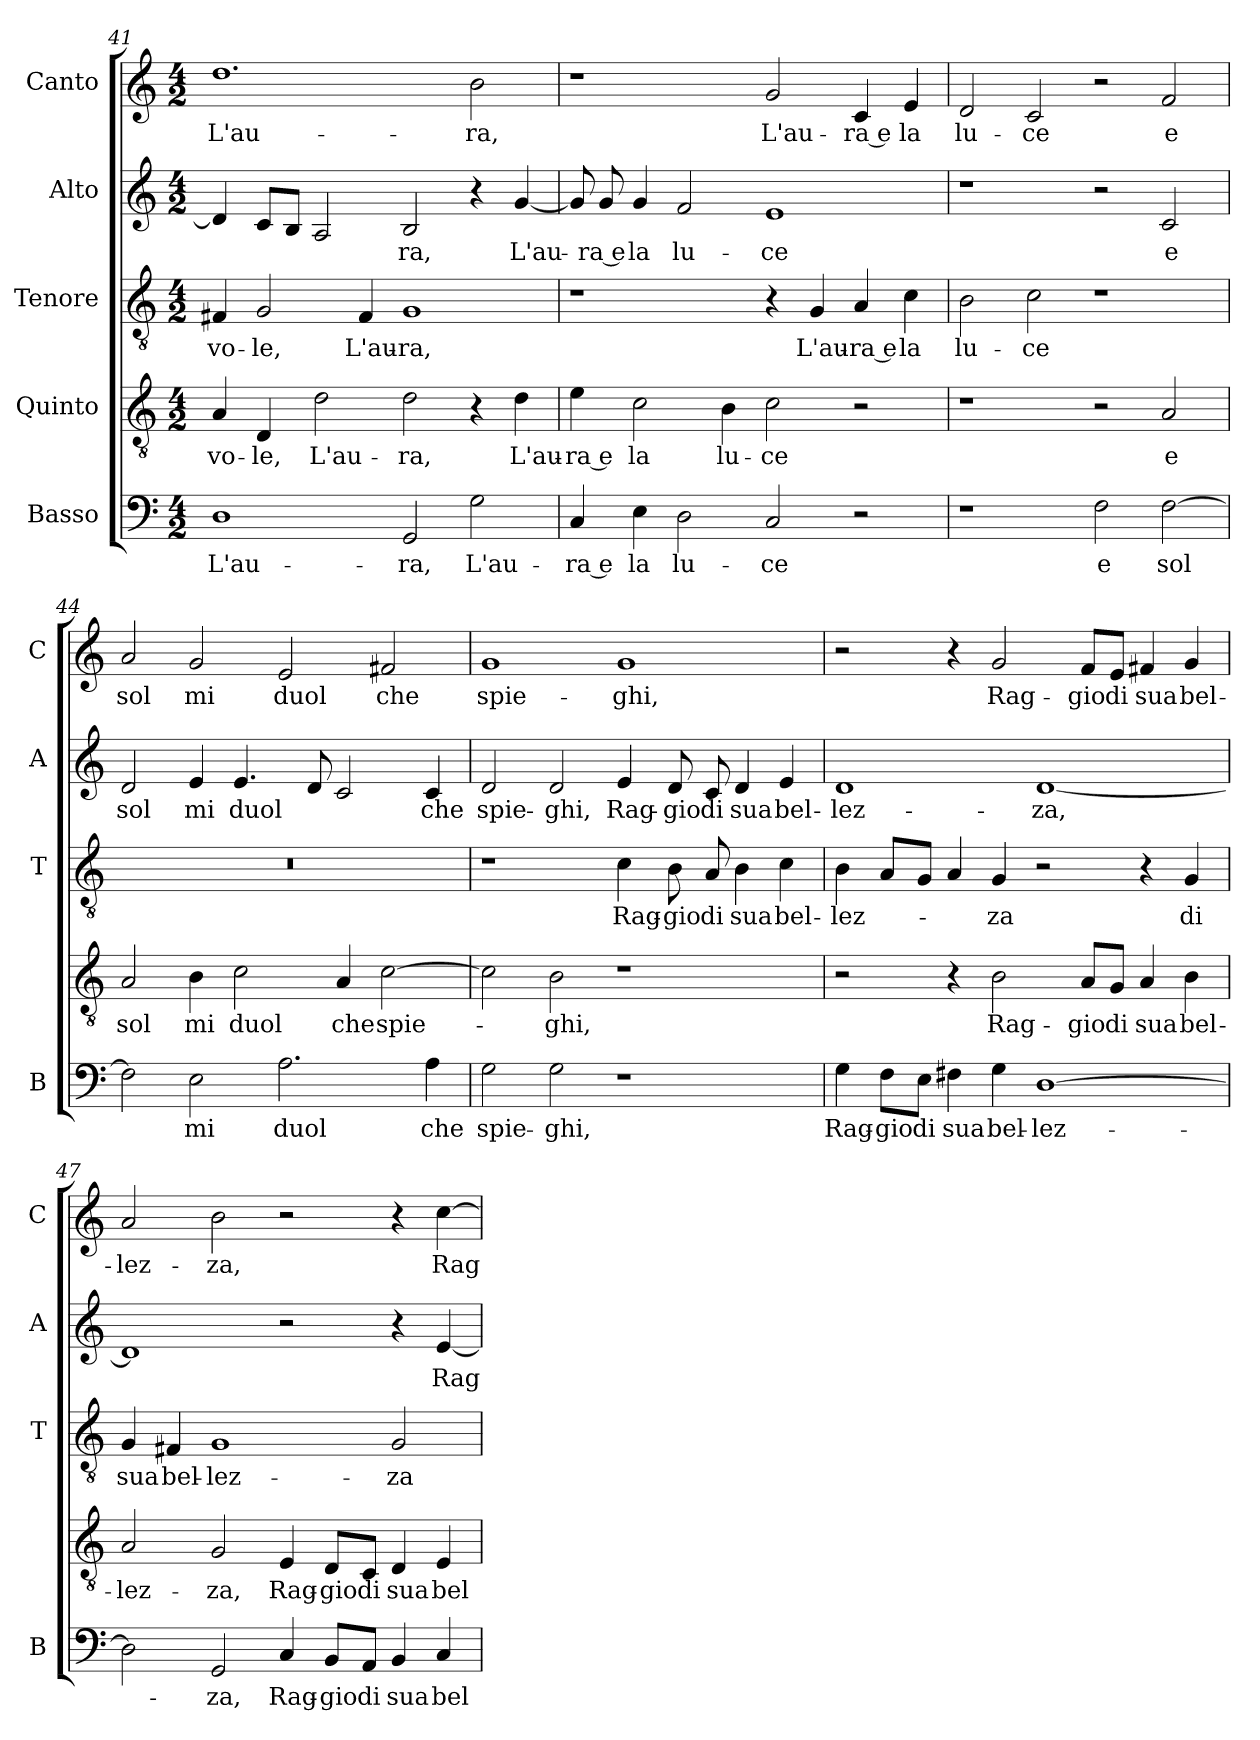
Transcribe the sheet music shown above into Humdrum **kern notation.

**kern	**text	**kern	**text	**kern	**text	**kern	**text	**kern	**text
*part5	*part5	*part4	*part4	*part3	*part3	*part2	*part2	*part1	*part1
*staff5	*staff5	*staff4	*staff4	*staff3	*staff3	*staff2	*staff2	*staff1	*staff1
*I"Basso	*	*I"Quinto	*	*I"Tenore	*	*I"Alto	*	*I"Canto	*
*I'B	*	*	*	*I'T	*	*I'A	*	*I'C	*
!!LO:LB:g=z
*clefF4	*	*clefGv2	*	*clefGv2	*	*clefG2	*	*clefG2	*
*k[]	*	*k[]	*	*k[]	*	*k[]	*	*k[]	*
*C:	*	*C:	*	*C:	*	*C:	*	*C:	*
*M4/2	*	*M4/2	*	*M4/2	*	*M4/2	*	*M4/2	*
=41	=41	=41	=41	=41	=41	=41	=41	=41	=41
!	!LO:LY:b	!	!LO:LY:b	!	!LO:LY:b	!	!	!	!LO:LY:b
1D	L'au-	4A/	-vo-	4F#X/	-vo-	4d/]	.	1.dd	L'au-
!	!	!	!LO:LY:b	!	!LO:LY:b	!	!	!	!
.	.	4D/	-le,	2G/	-le,	8c/L	.	.	.
.	.	.	.	.	.	8B/J	.	.	.
!	!	!	!LO:LY:b	!	!	!	!	!	!
.	.	2d\	L'au-	.	.	2A/	.	.	.
!	!	!	!	!	!LO:LY:b	!	!	!	!
.	.	.	.	4F#/	L'au-	.	.	.	.
!	!LO:LY:b	!	!LO:LY:b	!	!LO:LY:b	!	!LO:LY:b	!	!
2GG/	-ra,	2d\	-ra,	1G	-ra,	2B/	-ra,	.	.
!	!LO:LY:b	!	!	!	!	!	!	!	!LO:LY:b
2G\	L'au-	4r	.	.	.	4r	.	2b\	-ra,
!	!	!	!LO:LY:b	!	!	!	!LO:LY:b	!	!
.	.	4d\	L'au-	.	.	[4g/	L'au-	.	.
=42	=42	=42	=42	=42	=42	=42	=42	=42	=42
!	!LO:LY:b	!	!LO:LY:b	!	!	!	!	!	!
4C/	-ra e	4e\	-ra e	1r	.	8g/]	.	1r	.
!	!	!	!	!	!	!	!LO:LY:b	!	!
.	.	.	.	.	.	8g/	-ra e	.	.
!	!LO:LY:b	!	!LO:LY:b	!	!	!	!LO:LY:b	!	!
4E\	la	2c\	la	.	.	4g/	la	.	.
!	!LO:LY:b	!	!	!	!	!	!LO:LY:b	!	!
2D\	lu-	.	.	.	.	2f/	lu-	.	.
!	!	!	!LO:LY:b	!	!	!	!	!	!
.	.	4B\	lu-	.	.	.	.	.	.
!	!LO:LY:b	!	!LO:LY:b	!	!	!	!LO:LY:b	!	!LO:LY:b
2C/	-ce	2c\	-ce	4r	.	1e	-ce	2g/	L'au-
!	!	!	!	!	!LO:LY:b	!	!	!	!
.	.	.	.	4G/	L'au-	.	.	.	.
!	!	!	!	!	!LO:LY:b	!	!	!	!LO:LY:b
2r	.	2r	.	4A/	-ra e	.	.	4c/	-ra e
!	!	!	!	!	!LO:LY:b	!	!	!	!LO:LY:b
.	.	.	.	4c\	la	.	.	4e/	la
=43	=43	=43	=43	=43	=43	=43	=43	=43	=43
!	!	!	!	!	!LO:LY:b	!	!	!	!LO:LY:b
1r	.	1r	.	2B\	lu-	1r	.	2d/	lu-
!	!	!	!	!	!LO:LY:b	!	!	!	!LO:LY:b
.	.	.	.	2c\	-ce	.	.	2c/	-ce
!	!LO:LY:b	!	!	!	!	!	!	!	!
2F\	e	2r	.	1r	.	2r	.	2r	.
!	!LO:LY:b	!	!LO:LY:b	!	!	!	!LO:LY:b	!	!LO:LY:b
[2F\	sol	2A/	e	.	.	2c/	e	2f/	e
=44	=44	=44	=44	=44	=44	=44	=44	=44	=44
!	!	!	!LO:LY:b	!	!	!	!LO:LY:b	!	!LO:LY:b
2F\]	.	2A/	sol	0r	.	2d/	sol	2a/	sol
!	!LO:LY:b	!	!LO:LY:b	!	!	!	!LO:LY:b	!	!LO:LY:b
2E\	mi	4B\	mi	.	.	4e/	mi	2g/	mi
!	!	!	!LO:LY:b	!	!	!	!LO:LY:b	!	!
.	.	2c\	duol	.	.	4.e/	duol	.	.
!	!LO:LY:b	!	!	!	!	!	!	!	!LO:LY:b
2.A\	duol	.	.	.	.	.	.	2e/	duol
.	.	.	.	.	.	8d/	.	.	.
!	!	!	!LO:LY:b	!	!	!	!	!	!
.	.	4A/	che	.	.	2c/	.	.	.
!	!	!	!LO:LY:b	!	!	!	!	!	!LO:LY:b
.	.	[2c\	spie-	.	.	.	.	2f#X/	che
!	!LO:LY:b	!	!	!	!	!	!LO:LY:b	!	!
4A\	che	.	.	.	.	4c/	che	.	.
!!LO:LB:g=z
=45	=45	=45	=45	=45	=45	=45	=45	=45	=45
!	!LO:LY:b	!	!	!	!	!	!LO:LY:b	!	!LO:LY:b
2G\	spie-	2c\]	.	1r	.	2d/	spie-	1g	spie-
!	!LO:LY:b	!	!LO:LY:b	!	!	!	!LO:LY:b	!	!
2G\	-ghi,	2B\	-ghi,	.	.	2d/	-ghi,	.	.
!	!	!	!	!	!LO:LY:b	!	!LO:LY:b	!	!LO:LY:b
1r	.	1r	.	4c\	Rag-	4e/	Rag-	1g	-ghi,
!	!	!	!	!	!LO:LY:b	!	!LO:LY:b	!	!
.	.	.	.	8B\	-gio	8d/	-gio	.	.
!	!	!	!	!	!LO:LY:b	!	!LO:LY:b	!	!
.	.	.	.	8A/	di	8c/	di	.	.
!	!	!	!	!	!LO:LY:b	!	!LO:LY:b	!	!
.	.	.	.	4B\	sua	4d/	sua	.	.
!	!	!	!	!	!LO:LY:b	!	!LO:LY:b	!	!
.	.	.	.	4c\	bel-	4e/	bel-	.	.
=46	=46	=46	=46	=46	=46	=46	=46	=46	=46
!	!LO:LY:b	!	!	!	!LO:LY:b	!	!LO:LY:b	!	!
4G\	Rag-	2r	.	4B\	-lez-	1d	-lez-	2r	.
!	!LO:LY:b	!	!	!	!	!	!	!	!
8F\L	-gio	.	.	8A/L	.	.	.	.	.
!	!LO:LY:b	!	!	!	!	!	!	!	!
8E\J	di	.	.	8G/J	.	.	.	.	.
!	!LO:LY:b	!	!	!	!	!	!	!	!
4F#X\	sua	4r	.	4A/	.	.	.	4r	.
!	!LO:LY:b	!	!LO:LY:b	!	!LO:LY:b	!	!	!	!LO:LY:b
4G\	bel-	2B\	Rag-	4G/	-za	.	.	2g/	Rag-
!	!LO:LY:b	!	!	!	!	!	!LO:LY:b	!	!
[1D	-lez-	.	.	2r	.	[1d	-za,	.	.
!	!	!	!LO:LY:b	!	!	!	!	!	!LO:LY:b
.	.	8A/L	-gio	.	.	.	.	8f/L	-gio
!	!	!	!LO:LY:b	!	!	!	!	!	!LO:LY:b
.	.	8G/J	di	.	.	.	.	8e/J	di
!	!	!	!LO:LY:b	!	!	!	!	!	!LO:LY:b
.	.	4A/	sua	4r	.	.	.	4f#X/	sua
!	!	!	!LO:LY:b	!	!LO:LY:b	!	!	!	!LO:LY:b
.	.	4B\	bel-	4G/	di	.	.	4g/	bel-
=47	=47	=47	=47	=47	=47	=47	=47	=47	=47
!	!	!	!LO:LY:b	!	!LO:LY:b	!	!	!	!LO:LY:b
2D\]	.	2A/	-lez-	4G/	sua	1d]	.	2a/	-lez-
!	!	!	!	!	!LO:LY:b	!	!	!	!
.	.	.	.	4F#X/	bel-	.	.	.	.
!	!LO:LY:b	!	!LO:LY:b	!	!LO:LY:b	!	!	!	!LO:LY:b
2GG/	-za,	2G/	-za,	1G	-lez-	.	.	2b\	-za,
!	!LO:LY:b	!	!LO:LY:b	!	!	!	!	!	!
4C/	Rag-	4E/	Rag-	.	.	2r	.	2r	.
!	!LO:LY:b	!	!LO:LY:b	!	!	!	!	!	!
8BB/L	-gio	8D/L	-gio	.	.	.	.	.	.
!	!LO:LY:b	!	!LO:LY:b	!	!	!	!	!	!
8AA/J	di	8C/J	di	.	.	.	.	.	.
!	!LO:LY:b	!	!LO:LY:b	!	!LO:LY:b	!	!	!	!
4BB/	sua	4D/	sua	2G/	-za	4r	.	4r	.
!	!LO:LY:b	!	!LO:LY:b	!	!	!	!LO:LY:b	!	!LO:LY:b
4C/	bel-	4E/	bel-	.	.	[4e/	Rag-	[4cc\	Rag-
=	=	=	=	=	=	=	=	=	=
*-	*-	*-	*-	*-	*-	*-	*-	*-	*-
